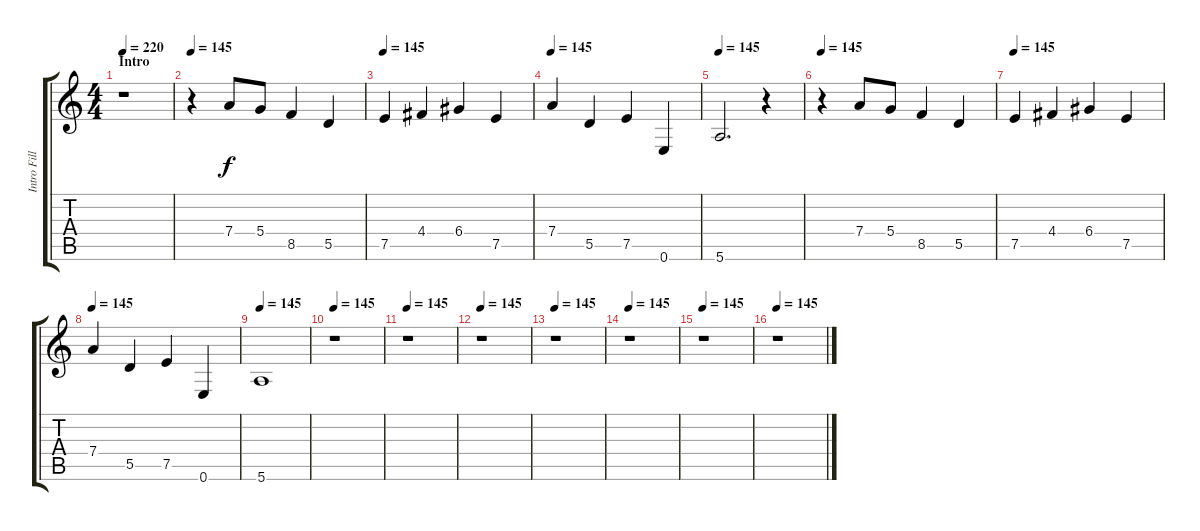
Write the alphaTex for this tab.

\track ("Intro Fill (2)" "Intro Fill") {instrument acousticguitarsteel}
\staff {score tabs}
\tuning (E4 B3 G3 D3 A2 E2) {hide}
\ts (4 4)
\section ("" "Intro")
\tempo 220
\tempo 145
\tempo 220
\clef g2
\ks c
r.1{dy f instrument acousticguitarsteel} |
\tempo 145
r.4 7.4.8{volume 16} 5.4.8 8.5.4 5.5.4 |
\tempo 145
7.5.4 4.4.4 6.4.4 7.5.4 |
\tempo 145
7.4.4 5.5.4 7.5.4 0.6.4 |
\tempo 145
5.6.2{d} r.4 |
\tempo 145
r.4 7.4.8 5.4.8 8.5.4 5.5.4 |
\tempo 145
7.5.4 4.4.4 6.4.4 7.5.4 |
\tempo 145
7.4.4 5.5.4 7.5.4 0.6.4 |
\tempo 145
5.6.1 |
\tempo 145
r.1 |
\tempo 145
r.1 |
\tempo 145
r.1 |
\tempo 145
r.1 |
\tempo 145
r.1 |
\tempo 145
r.1 |
\tempo 145
r.1
